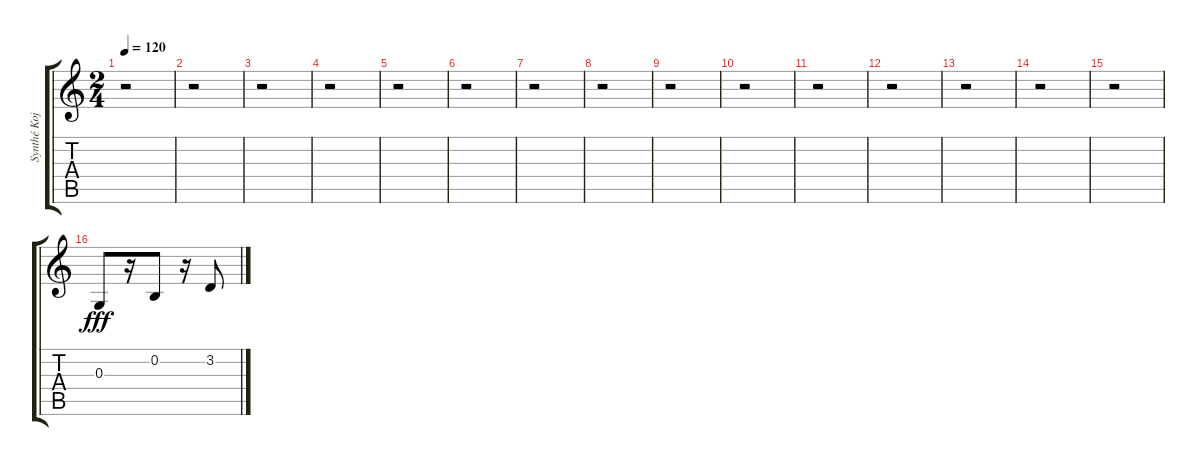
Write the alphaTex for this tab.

\track ("Synthé Kojote" "Synthé Koj") {instrument brasssection}
\staff {score tabs}
\tuning (E4 B3 G3 D3 A2 E2) {hide}
\ts (2 4)
\tempo 120
\clef g2
\ks c
r.2{dy f} |
r.2 |
r.2 |
r.2 |
r.2 |
r.2 |
r.2 |
r.2 |
r.2 |
r.2 |
r.2 |
r.2 |
r.2 |
r.2 |
r.2 |
0.3.8{dy fff} r.16 0.2.8 r.16 3.2.8
